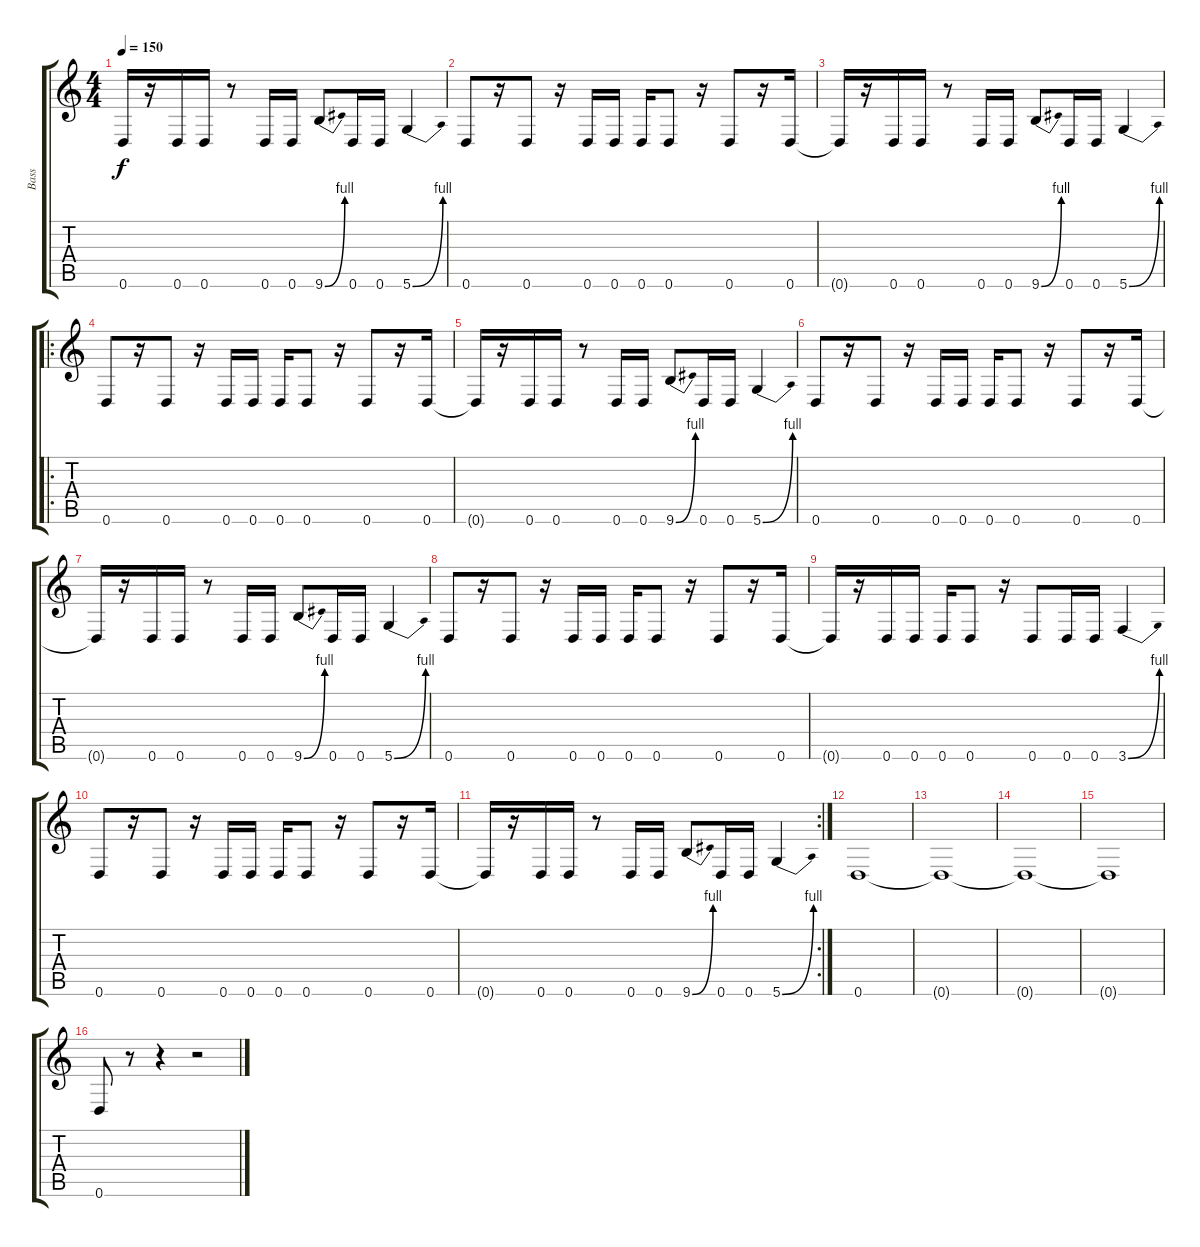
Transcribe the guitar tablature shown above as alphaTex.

\track ("Bass" "Bass") {instrument electricbasspick}
\staff {score tabs}
\tuning (E4 B3 G3 D3 A2 D2) {hide}
\ts (4 4)
\tempo 150
\clef g2
\ks c
0.6{t}.16{dy f} r.16 0.6.16 0.6.16 r.8 0.6.16 0.6.16 9.6{be (bend 0 0 60 4)}.8 0.6.16 0.6.16 5.6{be (bend 0 0 60 4)}.4 |
0.6.8 r.16 0.6.8 r.16 0.6.16 0.6.16 0.6.16 0.6.8 r.16 0.6.8 r.16 0.6.16 |
0.6{t}.16 r.16 0.6.16 0.6.16 r.8 0.6.16 0.6.16 9.6{be (bend 0 0 60 4)}.8 0.6.16 0.6.16 5.6{be (bend 0 0 60 4)}.4 |
\ro
0.6.8 r.16 0.6.8 r.16 0.6.16 0.6.16 0.6.16 0.6.8 r.16 0.6.8 r.16 0.6.16 |
0.6{t}.16 r.16 0.6.16 0.6.16 r.8 0.6.16 0.6.16 9.6{be (bend 0 0 60 4)}.8 0.6.16 0.6.16 5.6{be (bend 0 0 60 4)}.4 |
0.6.8 r.16 0.6.8 r.16 0.6.16 0.6.16 0.6.16 0.6.8 r.16 0.6.8 r.16 0.6.16 |
0.6{t}.16 r.16 0.6.16 0.6.16 r.8 0.6.16 0.6.16 9.6{be (bend 0 0 60 4)}.8 0.6.16 0.6.16 5.6{be (bend 0 0 60 4)}.4 |
0.6.8 r.16 0.6.8 r.16 0.6.16 0.6.16 0.6.16 0.6.8 r.16 0.6.8 r.16 0.6.16 |
0.6{t}.16 r.16 0.6.16 0.6.16 0.6.16 0.6.8 r.16 0.6.8 0.6.16 0.6.16 3.6{be (bend 0 0 60 4)}.4 |
0.6.8 r.16 0.6.8 r.16 0.6.16 0.6.16 0.6.16 0.6.8 r.16 0.6.8 r.16 0.6.16 |
\rc 2
0.6{t}.16 r.16 0.6.16 0.6.16 r.8 0.6.16 0.6.16 9.6{be (bend 0 0 60 4)}.8 0.6.16 0.6.16 5.6{be (bend 0 0 60 4)}.4 |
0.6.1 |
0.6{t}.1 |
0.6{t}.1 |
0.6{t}.1 |
0.6.8 r.8 r.4 r.2
